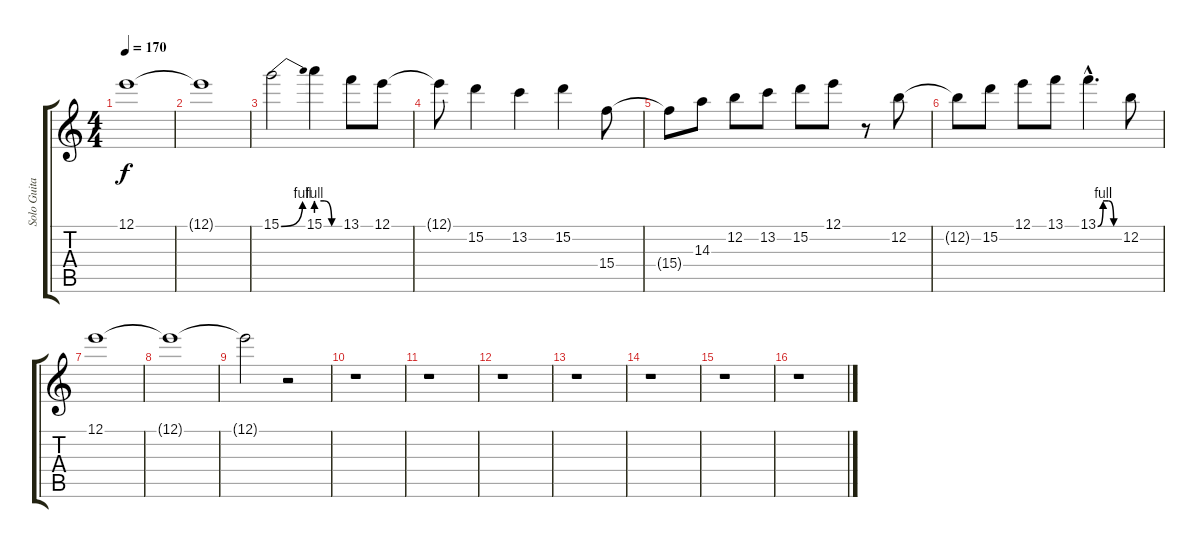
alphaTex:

\track ("Solo Guitar" "Solo Guita") {instrument overdrivenguitar}
\staff {score tabs}
\tuning (E4 B3 G3 D3 A2 E2) {hide}
\ts (4 4)
\tempo 170
\clef g2
\ks c
12.1.1{dy f} |
12.1{t}.1 |
15.1{be (bend 0 0 60 4)}.2 15.1{be (custom 0 4 20 4 40 0 60 0)}.4 13.1.8 12.1.8 |
12.1{t}.8 15.2.4 13.2.4 15.2.4 15.4.8 |
15.4{t}.8 14.3.8 12.2.8 13.2.8 15.2.8 12.1.8 r.8 12.2.8 |
12.2{t}.8 15.2.8 12.1.8 13.1.8 13.1{be (custom 0 0 15 4 30 4 45 0 60 0) hac}.4{d} 12.2.8 |
12.1.1 |
12.1{t}.1 |
12.1{t}.2 r.2 |
r.1 |
r.1 |
r.1 |
r.1 |
r.1 |
r.1 |
r.1
